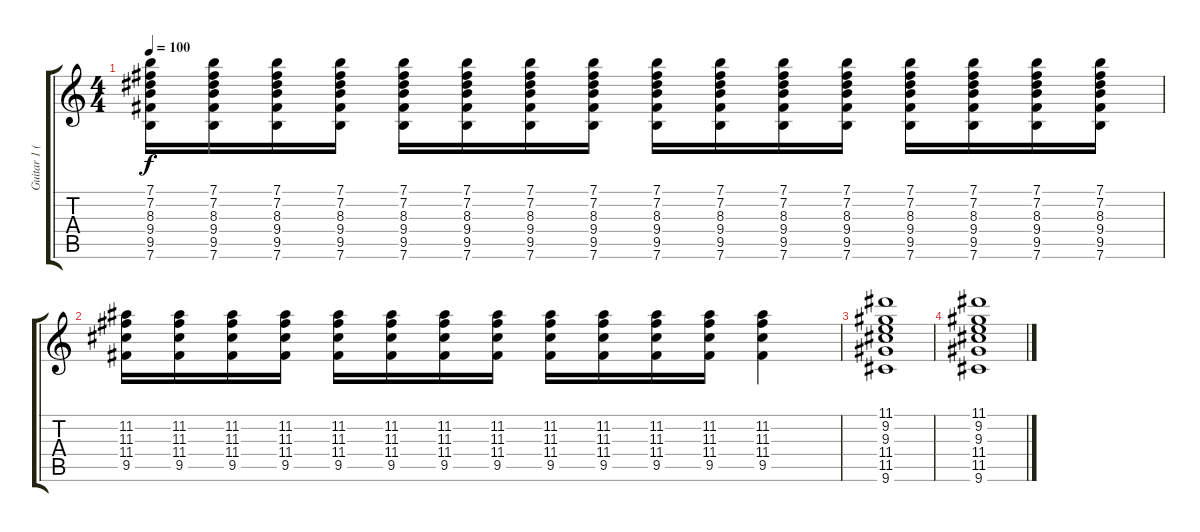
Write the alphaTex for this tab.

\track ("Guitar 1 (Clean)" "Guitar 1 (") {instrument electricguitarclean}
\staff {score tabs}
\tuning (E4 B3 G3 D3 A2 E2) {hide}
\ts (4 4)
\tempo 100
\clef g2
\ks c
(7.1 7.2 8.3 9.4 9.5 7.6).16{dy f} (7.1 7.2 8.3 9.4 9.5 7.6).16 (7.1 7.2 8.3 9.4 9.5 7.6).16 (7.1 7.2 8.3 9.4 9.5 7.6).16 (7.1 7.2 8.3 9.4 9.5 7.6).16 (7.1 7.2 8.3 9.4 9.5 7.6).16 (7.1 7.2 8.3 9.4 9.5 7.6).16 (7.1 7.2 8.3 9.4 9.5 7.6).16 (7.1 7.2 8.3 9.4 9.5 7.6).16 (7.1 7.2 8.3 9.4 9.5 7.6).16 (7.1 7.2 8.3 9.4 9.5 7.6).16 (7.1 7.2 8.3 9.4 9.5 7.6).16 (7.1 7.2 8.3 9.4 9.5 7.6).16 (7.1 7.2 8.3 9.4 9.5 7.6).16 (7.1 7.2 8.3 9.4 9.5 7.6).16 (7.1 7.2 8.3 9.4 9.5 7.6).16 |
(11.2 11.3 11.4 9.5).16 (11.2 11.3 11.4 9.5).16 (11.2 11.3 11.4 9.5).16 (11.2 11.3 11.4 9.5).16 (11.2 11.3 11.4 9.5).16 (11.2 11.3 11.4 9.5).16 (11.2 11.3 11.4 9.5).16 (11.2 11.3 11.4 9.5).16 (11.2 11.3 11.4 9.5).16 (11.2 11.3 11.4 9.5).16 (11.2 11.3 11.4 9.5).16 (11.2 11.3 11.4 9.5).16 (11.2 11.3 11.4 9.5).4 |
(11.1 9.2 9.3 11.4 11.5 9.6).1 |
(11.1 9.2 9.3 11.4 11.5 9.6).1
